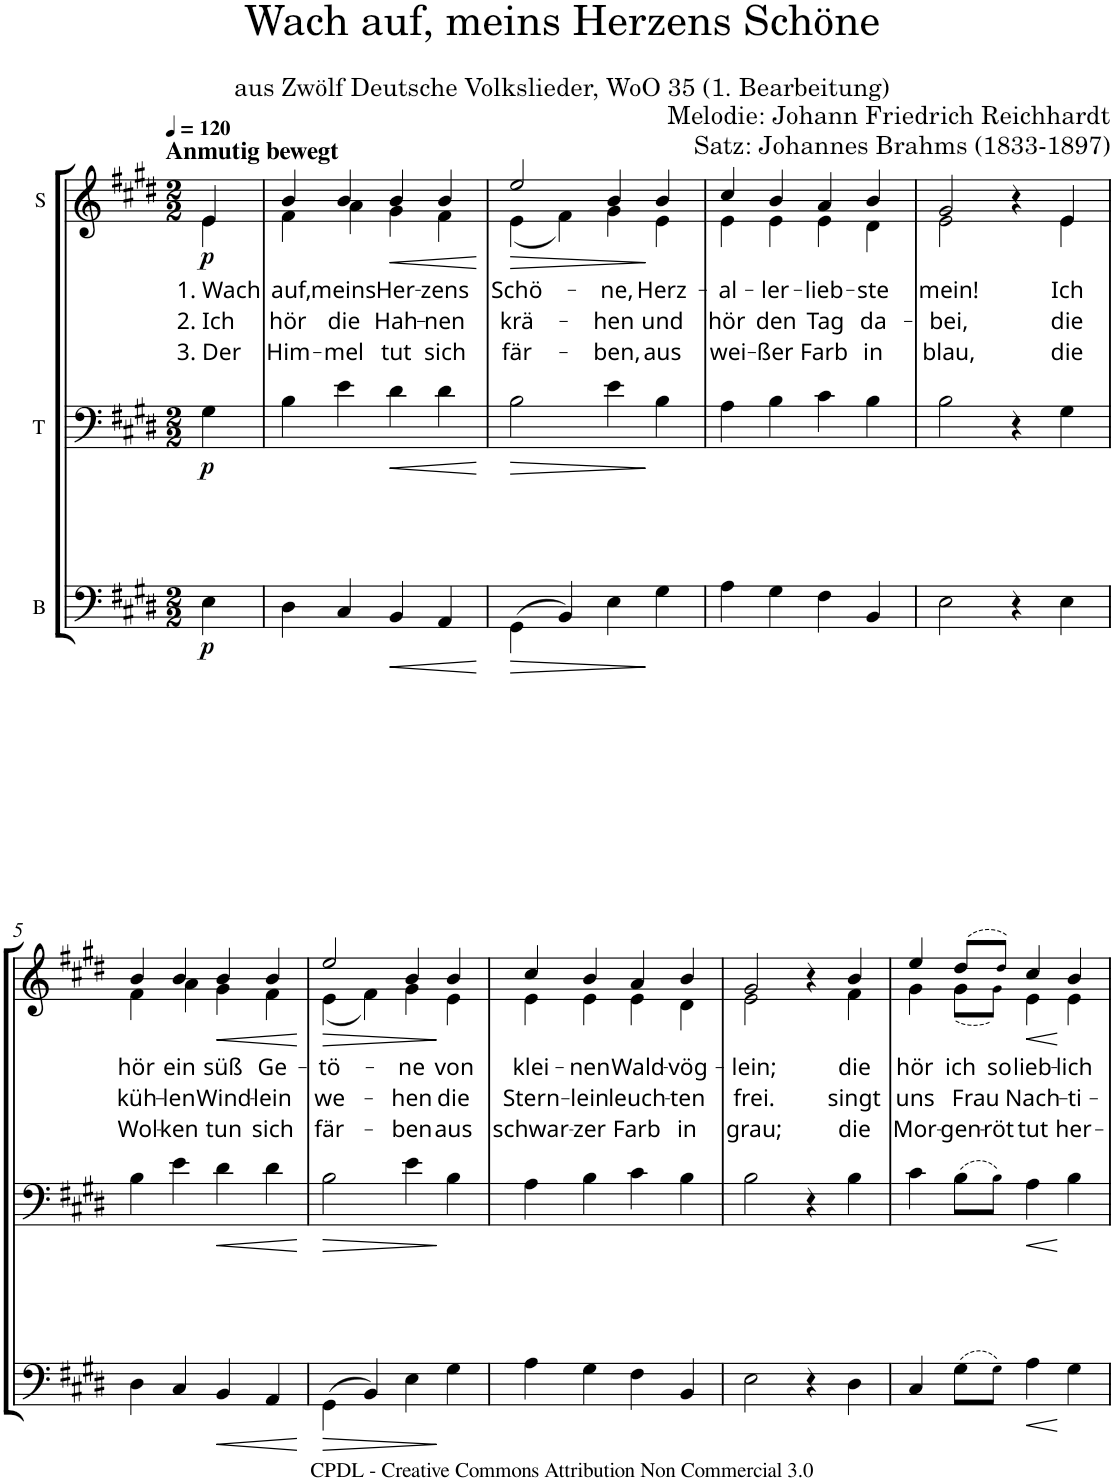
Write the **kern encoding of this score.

**kern	**dynam	**kern	**dynam	**kern	**text	**text	**text	**dynam
*part3	*part3	*part2	*part2	*part1	*part1	*part1	*part1	*part1
*staff3	*staff3	*staff2	*staff2	*staff1	*staff1	*staff1	*staff1	*staff1
*I"B	*	*I"T	*	*I"S	*	*	*	*
*clefF4	*	*clefF4	*	*clefG2	*	*	*	*
*k[f#c#g#d#]	*	*k[f#c#g#d#]	*	*k[f#c#g#d#]	*	*	*	*
*M2/2	*	*M2/2	*	*M2/2	*	*	*	*
*MM120	*	*MM120	*	*MM120	*	*	*	*
=	=	=	=	=	=	=	=	=
!	!	!	!	!LO:TX:a:B:t=Anmutig bewegt	!	!	!	!
!	!LO:DY:b	!	!LO:DY:b	!	!LO:LY:b	!LO:LY:b	!LO:LY:b	!LO:DY:b
*	*	*	*	*^	*	*	*	*
4E\	p	4G#\	p	4e/	4e\	1. Wach	2. Ich	3. Der	p
=1	=1	=1	=1	=1	=1	=1	=1	=1	=1
!	!	!	!	!	!	!LO:LY:b	!LO:LY:b	!LO:LY:b	!
4D#\	.	4B\	.	4b/	4f#\	auf,	hör	Him-	.
!	!	!	!	!	!	!LO:LY:b	!LO:LY:b	!LO:LY:b	!
4C#/	.	4e\	.	4b/	4a\	meins	die	-mel	.
!	!LO:HP:b	!	!LO:HP:b	!	!	!LO:LY:b	!LO:LY:b	!LO:LY:b	!LO:HP:b
4BB/	<	4d#\	<	4b/	4g#\	Her-	Hah-	tut	<
!	!	!	!	!	!	!LO:LY:b	!LO:LY:b	!LO:LY:b	!
4AA/	.	4d#\	.	4b/	4f#\	zens	-nen	sich	.
*	*	*	*	*v	*v	*	*	*	*
.	[	.	[	.	.	.	.	[
=2	=2	=2	=2	=2	=2	=2	=2	=2
!	!LO:HP:b	!	!LO:HP:b	!	!LO:LY:b	!LO:LY:b	!LO:LY:b	!LO:HP:b
*	*	*	*	*^	*	*	*	*
(4GG#\	>	2B\	>	2ee/	(4e\	Schö-	krä-	fär-	>
4BB/)	.	.	.	.	4f#\)	.	.	.	.
!	!	!	!	!	!	!LO:LY:b	!LO:LY:b	!LO:LY:b	!
4E\	.	4e\	.	4b/	4g#\	ne,	-hen	-ben,	.
!	!	!	!	!	!	!LO:LY:b	!LO:LY:b	!LO:LY:b	!
4G#\	]	4B\	]	4b/	4e\	Herz-	und	aus	]
=3	=3	=3	=3	=3	=3	=3	=3	=3	=3
!	!	!	!	!	!	!LO:LY:b	!LO:LY:b	!LO:LY:b	!
4A\	.	4A\	.	4cc#/	4e\	al-	hör	wei-	.
!	!	!	!	!	!	!LO:LY:b	!LO:LY:b	!LO:LY:b	!
4G#\	.	4B\	.	4b/	4e\	ler-	den	-ßer	.
!	!	!	!	!	!	!LO:LY:b	!LO:LY:b	!LO:LY:b	!
4F#\	.	4c#\	.	4a/	4e\	lieb-	Tag	Farb	.
!	!	!	!	!	!	!LO:LY:b	!LO:LY:b	!LO:LY:b	!
4BB/	.	4B\	.	4b/	4d#\	ste	da-	in	.
=4	=4	=4	=4	=4	=4	=4	=4	=4	=4
!	!	!	!	!	!	!LO:LY:b	!LO:LY:b	!LO:LY:b	!
2E\	.	2B\	.	2g#/	2e\	mein!	-bei,	blau,	.
4r	.	4r	.	4r	4ryy	.	.	.	.
!	!	!	!	!	!	!LO:LY:b	!LO:LY:b	!LO:LY:b	!
4E\	.	4G#\	.	4e/	4e\	Ich	die	die	.
!!LO:LB:g=z	!!
=5	=5	=5	=5	=5	=5	=5	=5	=5	=5
!	!	!	!	!	!	!LO:LY:b	!LO:LY:b	!LO:LY:b	!
4D#\	.	4B\	.	4b/	4f#\	hör	küh-	Wol-	.
!	!	!	!	!	!	!LO:LY:b	!LO:LY:b	!LO:LY:b	!
4C#/	.	4e\	.	4b/	4a\	ein	-len	-ken	.
!	!LO:HP:b	!	!LO:HP:b	!	!	!LO:LY:b	!LO:LY:b	!LO:LY:b	!LO:HP:b
4BB/	<	4d#\	<	4b/	4g#\	süß	Wind-	tun	<
!	!	!	!	!	!	!LO:LY:b	!LO:LY:b	!LO:LY:b	!
4AA/	.	4d#\	.	4b/	4f#\	Ge-	-lein	sich	.
*	*	*	*	*v	*v	*	*	*	*
.	[	.	[	.	.	.	.	[
=6	=6	=6	=6	=6	=6	=6	=6	=6
!	!LO:HP:b	!	!LO:HP:b	!	!LO:LY:b	!LO:LY:b	!LO:LY:b	!LO:HP:b
*	*	*	*	*^	*	*	*	*
(4GG#\	>	2B\	>	2ee/	(4e\	tö-	we-	fär-	>
4BB/)	.	.	.	.	4f#\)	.	.	.	.
!	!	!	!	!	!	!LO:LY:b	!LO:LY:b	!LO:LY:b	!
4E\	.	4e\	.	4b/	4g#\	ne	-hen	-ben	.
!	!	!	!	!	!	!LO:LY:b	!LO:LY:b	!LO:LY:b	!
4G#\	]	4B\	]	4b/	4e\	von	die	aus	]
=7	=7	=7	=7	=7	=7	=7	=7	=7	=7
!	!	!	!	!	!	!LO:LY:b	!LO:LY:b	!LO:LY:b	!
4A\	.	4A\	.	4cc#/	4e\	klei-	Stern-	schwar-	.
!	!	!	!	!	!	!LO:LY:b	!LO:LY:b	!LO:LY:b	!
4G#\	.	4B\	.	4b/	4e\	nen	-lein	-zer	.
!	!	!	!	!	!	!LO:LY:b	!LO:LY:b	!LO:LY:b	!
4F#\	.	4c#\	.	4a/	4e\	Wald-	leuch-	Farb	.
!	!	!	!	!	!	!LO:LY:b	!LO:LY:b	!LO:LY:b	!
4BB/	.	4B\	.	4b/	4d#\	vög-	-ten	in	.
=8	=8	=8	=8	=8	=8	=8	=8	=8	=8
!	!	!	!	!	!	!LO:LY:b	!LO:LY:b	!LO:LY:b	!
2E\	.	2B\	.	2g#/	2e\	lein;	frei.	grau;	.
4r	.	4r	.	4r	4ryy	.	.	.	.
!	!	!	!	!	!	!LO:LY:b	!LO:LY:b	!LO:LY:b	!
4D#\	.	4B\	.	4b/	4f#\	die	singt	die	.
=9	=9	=9	=9	=9	=9	=9	=9	=9	=9
!	!	!	!	!	!	!LO:LY:b	!LO:LY:b	!LO:LY:b	!
4C#/	.	4c#\	.	4ee/	4g#\	hör	uns	Mor-	.
!	!	!	!	!	!	!LO:LY:b	!LO:LY:b	!LO:LY:b	!
(>8G#\L	.	(>8B\L	.	(>8dd#/L	(<8g#\L	ich	Frau	-gen-	.
!	!	!	!	!	!	!LO:LY:b	!	!LO:LY:b	!
8G#!\J)	.	8B!\J)	.	8dd#!/J)	8g#!\J)	so	.	-röt	.
!	!LO:HP:b	!	!LO:HP:b	!	!	!LO:LY:b	!LO:LY:b	!LO:LY:b	!LO:HP:b
4A\	<	4A\	<	4cc#/	4e\	lieb-	Nach-	tut	<
!	!	!	!	!	!	!LO:LY:b	!LO:LY:b	!LO:LY:b	!
4G#\	[	4B\	[	4b/	4e\	lich	-ti-	her-	[
*	*	*	*	*v	*v	*	*	*	*
=	=	=	=	=	=	=	=	=
*-	*-	*-	*-	*-	*-	*-	*-	*-
